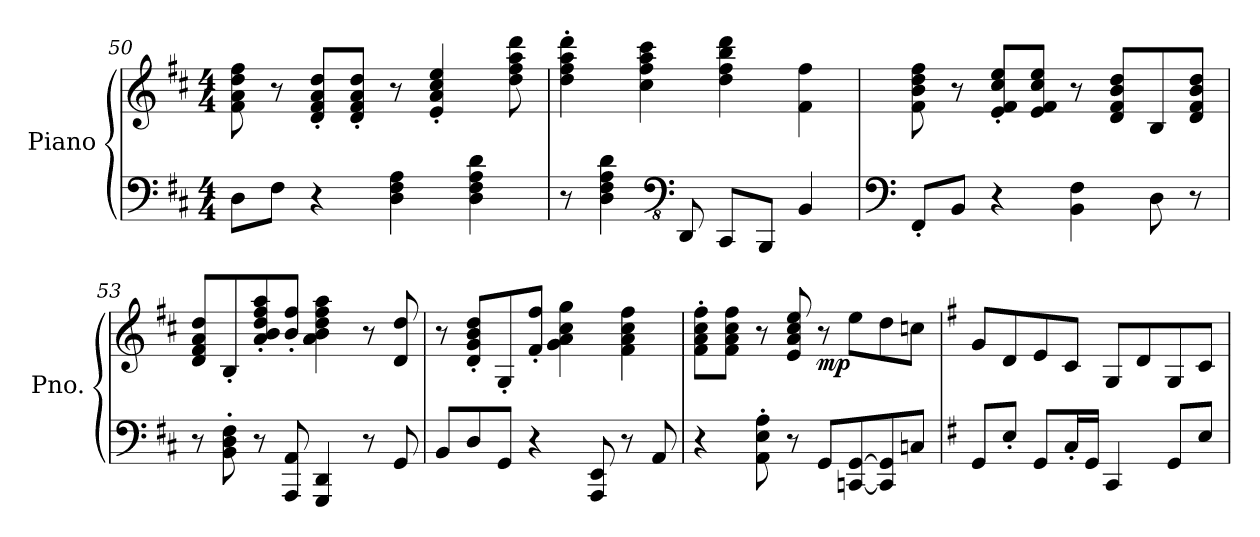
**kern	**kern	**dynam
*part1	*part1	*part1
*staff2	*staff1	*staff1/2
*I"Piano	*	*
*I'Pno.	*	*
*clefF4	*clefG2	*
*k[f#c#]	*k[f#c#]	*
*M4/4	*M4/4	*
=50	=50	=50
8D\L	8f#\ 8a\ 8dd\ 8ff#\	.
8F#\J	8r	.
4r	8d/' 8f#/' 8a/' 8dd/'L	.
.	8d/' 8f#/' 8a/' 8dd/'J	.
4D\ 4F#\ 4A\	8r	.
.	4e/' 4a/' 4cc#/' 4ee/'	.
4D\ 4F#\ 4A\ 4d\	.	.
.	8dd\ 8ff#\ 8aa\ 8ddd\	.
=51	=51	=51
8r	4dd\' 4ff#\' 4aa\' 4ddd\'	.
4D\ 4F#\ 4A\ 4d\	.	.
.	4cc#\ 4ff#\ 4aa\ 4ccc#\	.
*clefFv4	*	*
8DDD/	.	.
8CCC#/L	4dd\ 4ff#\ 4bb\ 4ddd\	.
8BBBB/J	.	.
4BBB/	4f#\ 4ff#\	.
=52	=52	=52
*clefF4	*	*
8FF#'/L	8f#\ 8b\ 8dd\ 8ff#\	.
8BB/J	8r	.
4r	8e/' 8f#/' 8cc#/' 8ee/'L	.
.	8e/ 8f#/ 8cc#/ 8ee/J	.
4BB\ 4F#\	8r	.
.	8d/ 8f#/ 8b/ 8dd/L	.
8D\	8B/	.
8r	8d/ 8f#/ 8b/ 8dd/J	.
!!LO:PB:g=z
=53	=53	=53
8r	8d/ 8f#/ 8a/ 8dd/L	.
8BB\' 8D\' 8F#\'	8B'/	.
8r	8a/' 8b/' 8dd/' 8ff#/' 8aa/'	.
8AAA/ 8AA/	8b/' 8ff#/'J	.
4GGG/ 4DD/	4a\ 4b\ 4dd\ 4ff#\ 4aa\	.
8r	8r	.
8GG/	8d/ 8dd/	.
=54	=54	=54
8BB/L	8r	.
8D/	8d/' 8g/' 8b/' 8dd/'L	.
8GG/J	8G'/	.
4r	8f#/' 8ff#/'J	.
.	4g\ 4a\ 4cc#\ 4gg\	.
8AAA/ 8EE/	.	.
8r	4f#\ 4a\ 4cc#\ 4ff#\	.
8AA/	.	.
=55	=55	=55
4r	8f#\' 8a\' 8cc#\' 8ff#\'L	.
.	8f#\ 8a\ 8cc#\ 8ff#\J	.
8AA\' 8E\' 8A\'	8r	.
8r	8e/ 8a/ 8cc#/ 8ee/	.
!	!	!LO:DY:b
8GG/L	8r	mp
[8CCn/ [8GG/	8ee\L	.
8CC/] 8GG/]	8dd\	.
8Cn/J	8ccn\J	.
=56	=56	=56
*k[f#]	*k[f#]	*
8GG/L	8g/L	.
8E'/J	8d/	.
8GG/L	8e/	.
16C'/L	8c/J	.
16GG/JJ	.	.
4CC/	8G/L	.
.	8d/	.
8GG/L	8G/	.
8E/J	8c/J	.
=	=	=
*-	*-	*-
